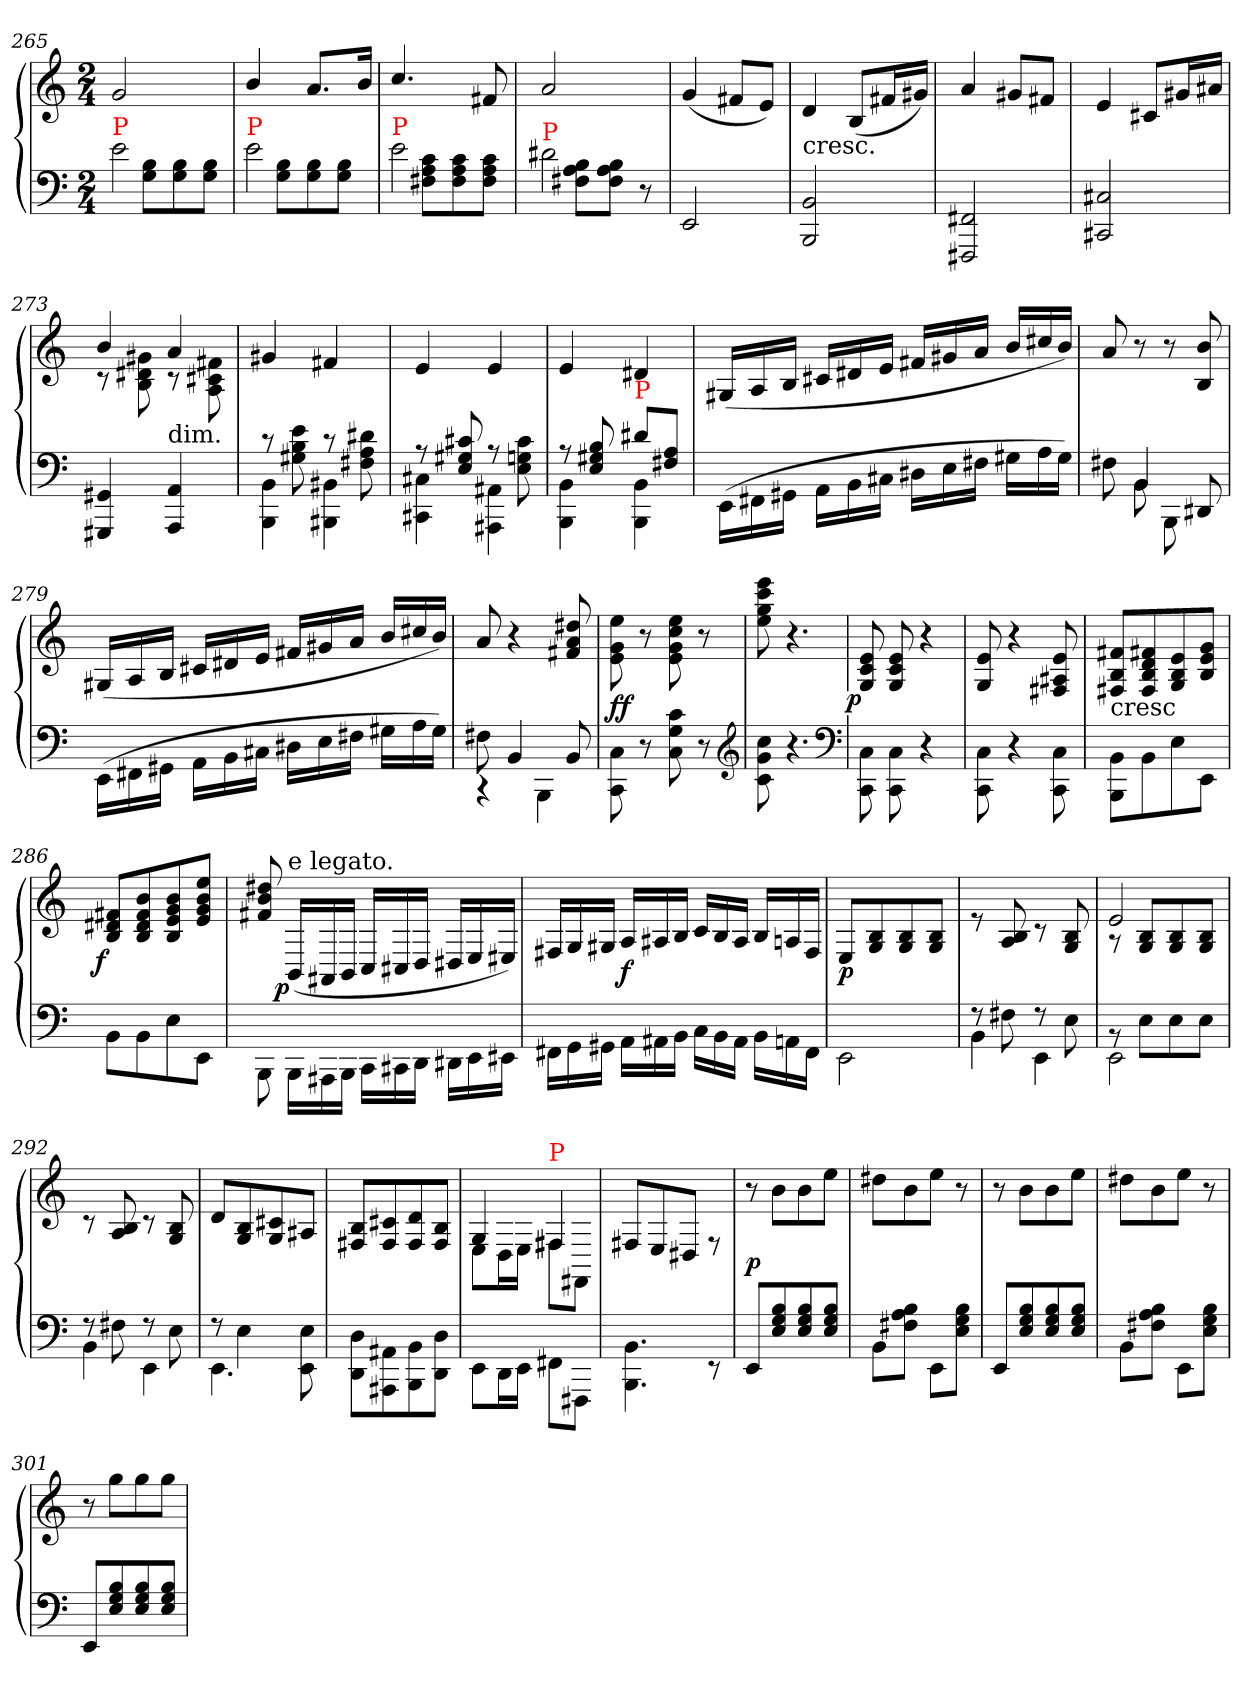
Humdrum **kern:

**kern	**kern	**dynam
*part1	*part1	*part1
*staff2	*staff1	*staff1/2
*clefF4	*clefG2	*
*k[]	*k[]	*
*M2/4	*M2/4	*
=265	=265	=265
!LO:TX:a:color=red:t=P	!	!
!LO:N:vis=2	!	!
8e\	2g	.
8B\ 8G\L	.	.
8B\ 8G\	.	.
8B\ 8G\J	.	.
=266	=266	=266
!LO:TX:a:color=red:t=P	!	!
!LO:N:vis=2	!	!
8e\	4b/	.
8B\ 8G\L	.	.
8B\ 8G\	8.a/L	.
8B\ 8G\J	.	.
.	16bJk	.
=267	=267	=267
!LO:TX:a:color=red:t=P	!	!
!LO:N:vis=2	!	!
8e\	4.cc/	.
8c\ 8A\ 8F#X\L	.	.
8c\ 8A\ 8F#\	.	.
8c\ 8A\ 8F#\J	8f#X/	.
=268	=268	=268
!LO:TX:a:color=red:t=P	!	!
!LO:N:vis=2	!	!
8d#X\	2a	.
8B\ 8A\ 8F#X\L	.	.
8B\ 8A\ 8F#\J	.	.
8r	.	.
=269	=269	=269
2EE	(<4g	.
.	8f#XL	.
.	8eJ)	.
=270	=270	=270
!	!LO:TX:c:t=cresc.	!
2BB 2BBB	4d	.
.	(<8BL	.
.	16f#XL	.
.	16g#XJJ)	.
=271	=271	=271
2FF#X 2FFF#X	4a	.
.	8g#XL	.
.	8f#XJ	.
=272	=272	=272
2C#X 2CC#X	4e	.
.	8c#XL	.
.	16g#XL	.
.	16a#XJJ	.
=273	=273	=273
*	*^	*
4GG#X 4GGG#X	4b	8rc	.
.	.	8g#X 8d#X 8B	.
!	!LO:TX:c:t=dim.	!	!
4AA 4AAA	4a	8rc	.
.	.	8f#X 8c#X 8A	.
=274	=274	=274	=274
*^	*	*	*
!	!	!LO:TX:a:t=legatiss.	!	!
*	*	*v	*v	*
8rc	4BB 4BBB	4g#X	.
8e\ 8B\ 8G#X\	.	.	.
8rc	4BB#X 4BBB#X	4f#X	.
8d#X\ 8A\ 8F#X\	.	.	.
=275	=275	=275	=275
8rA	4C#X 4CC#X	4e	.
8c#X/ 8G#X/ 8E/	.	.	.
8rA	4AA#X 4AAA#X	4e	.
8c#\ 8Gn\ 8E\	.	.	.
=276	=276	=276	=276
8rA	4BB 4BBB	4e	.
8B 8G#X 8E	.	.	.
!LO:TX:a:color=red:t=P	!	!	!
8d#X\L	4BB 4BBB	4d#X	.
8A/ 8F#X/J	.	.	.
*v	*v	*	*
=277	=277	=277
*Xtuplet	*Xtuplet	*
(>24EE\LL	(<24G#XLL	.
24FF#X\	24A/	.
24GG#X\JJ	24B/JJ	.
24AA\LL	24c#XLL	.
24BB	24d#X	.
24C#XJJ	24eJJ	.
24D#XLL	24f#XLL	.
24E	24g#X	.
24F#JJ	24aJJ	.
24G#XLL	24b/LL	.
24A	24cc#X	.
24G#JJ)	24bJJ)	.
=278	=278	=278
*^	*	*
8ryy	8F#X	8a	.
4BB	8BB	8r	.
.	8BBB	8r	.
8ryy	8DD#X	8b/ 8B/	.
*v	*v	*	*
=279	=279	=279
(>24EE\LL	(<24G#XLL	.
24FF#X\	24A/	.
24GG#X\JJ	24B/JJ	.
24AA\LL	24c#XLL	.
24BB	24d#X	.
24C#XJJ	24eJJ	.
24D#XLL	24f#XLL	.
24E	24g#X	.
24F#XJJ	24aJJ	.
24G#XLL	24b/LL	.
24A	24cc#X	.
24G#JJ)	24bJJ)	.
=280	=280	=280
*^	*	*
8F#X\	4rCC	8a	.
4BB	.	4r	.
.	4BBB	.	.
8BB	.	8dd#X/ 8a/ 8f#X/	.
*v	*v	*	*
=281	=281	=281
8C\ 8CC\	8ee\ 8g\ 8e\	ff
8r	8r	.
8c 8G 8C	8ee\ 8cc\ 8g\ 8e\	.
8r	8r	.
*clefG2	*	*
=282	=282	=282
8cc\ 8g\ 8c\	8eee 8ccc 8gg 8ee	.
4.r	4.r	.
*clefF4	*	*
=283	=283	=283
!	!	!LO:DY:rj
8C\ 8CC\	8e/ 8c/ 8G/	p
8C\ 8CC\	8e/ 8c/ 8G/	.
4r	4r	.
=284	=284	=284
8C\ 8CC\	8e/ 8G/	.
4r	4r	.
8C\ 8CC\	8e 8A#X 8F#X	.
=285	=285	=285
!	!LO:TX:b:t=cresc	!
8BBB\ 8BB\L	8f#X/ 8B/ 8F#X/L	.
8BB\	8f#X/ 8d/ 8B/ 8F#/	.
8E\	8e/ 8B/ 8G/	.
8EE\J	8g/ 8e/ 8B/J	.
=286	=286	=286
!	!	!LO:DY:rj
8BB\L	8f#X 8d#X 8BL	f
8BB	8b 8f# 8d# 8B	.
8E	8b 8g 8e 8B	.
8EEJ	8ee 8b 8g 8eJ	.
=287	=287	=287
8BBB\	8dd#X 8b 8f#X	.
!	!LO:TX:a:t=e legato.	!
!	!	!LO:DY:rj
24BBB\LL	(>24BB/LL	p
24AAA#X	24AA#X	.
24BBB\JJ	24BB/JJ	.
24CC\LL	24C/LL	.
24CC#X	24C#X	.
24DD\JJ	24D/JJ	.
24DD#X\LL	24D#XLL	.
24EE\	24E/	.
24EE#XJJ	24E#XJJ)	.
=288	=288	=288
24FF#X\LL	24F#XLL	.
24GG\	24G/	.
24GG#XJJ	24G#XJJ	.
24AA\LL	24A/LL	f
24AA#X	24A#X	.
24BB\JJ	24B/JJ	.
24C\LL	24c/LL	.
24BB\	24B/	.
24AA#\JJ	24A#/JJ	.
24BB\LL	24B/LL	.
24AAn\	24An/	.
24FF#\JJ	24F#/JJ	.
=289	=289	=289
2EE\	8E/L	p
.	8B/ 8G/	.
.	8B/ 8G/	.
.	8B/ 8G/J	.
=290	=290	=290
*^	*	*
8rF	4BB	8re	.
8F#X\	.	8B/ 8A/	.
8r	4EE	8rc	.
8E\	.	8B/ 8G/	.
=291	=291	=291	=291
*	*	*^	*
8rBB	2EE	2e/	8rA	.
8E\L	.	.	8B/ 8G/L	.
8E	.	.	8B/ 8G/	.
8EJ	.	.	8B/ 8G/J	.
*	*	*v	*v	*
=292	=292	=292	=292
8rF	4BB	8rc	.
8F#X\	.	8B/ 8A/	.
8r	4EE	8rc	.
8E\	.	8B/ 8G/	.
=293	=293	=293	=293
8r	4.EE	8dL	.
4E\	.	8B/ 8G/	.
.	.	8c#X/ 8G/	.
8E\ 8EE\	8ryy	8A#XJ	.
*v	*v	*	*
=294	=294	=294
8D\ 8DD\L	8B/ 8F#X/L	.
8AA#X\ 8AAA#X\	8c#X/ 8F#/	.
8BB\ 8BBB\	8d/ 8F#/	.
8D\ 8DD\J	8B/ 8F#/J	.
=295	=295	=295
*	*^	*
8EE\L	4G/	8E\L	.
16DD\L	.	16D\L	.
16EE\JJ	.	16E\JJ	.
!	!LO:TX:a:color=red:t=P	!	!
8FF#X\L	4F#X/	8F#X\L	.
8FFF#XJ	.	8FF#X\J	.
*	*v	*v	*
=296	=296	=296
4.BB\ 4.BBB\	8F#XL	.
.	8E/	.
.	8D#XJ	.
8rEE	8rF	.
=297	=297	=297
8EEL	8r	p
8B 8G 8E	8bL	.
8B 8G 8E	8b	.
8B 8G 8EJ	8eeJ	.
=298	=298	=298
8BBL	8dd#XL	.
8B 8A 8F#XJ	8b	.
8EE\L	8eeJ	.
8B 8G 8EJ	8r	.
=299	=299	=299
8EEL	8r	.
8B 8G 8E	8bL	.
8B 8G 8E	8b	.
8B 8G 8EJ	8eeJ	.
=300	=300	=300
8BBL	8dd#XL	.
8B 8A 8F#XJ	8b	.
8EE\L	8eeJ	.
8B 8G 8EJ	8r	.
=301	=301	=301
8EEL	8r	.
8B 8G 8E	8ggL	.
8B 8G 8E	8gg	.
8B 8G 8EJ	8ggJ	.
=	=	=
*-	*-	*-
